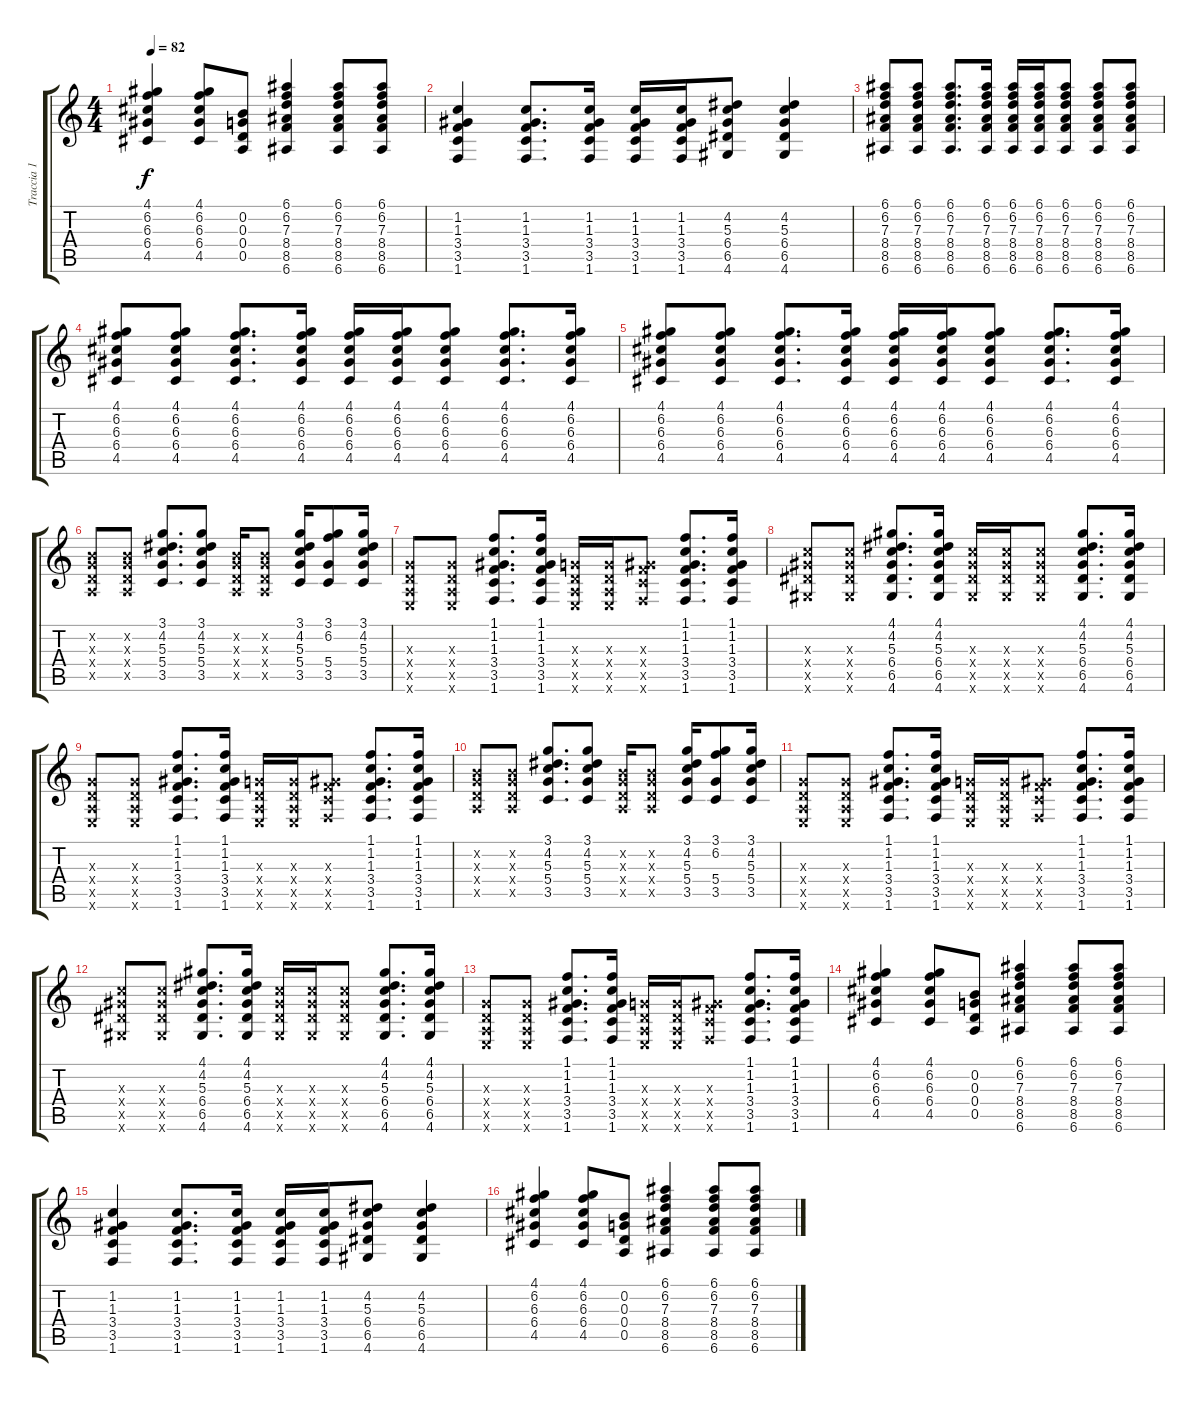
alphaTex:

\track ("Traccia 1" "Traccia 1") {instrument acousticguitarsteel}
\staff {score tabs}
\tuning (E4 B3 G3 D3 A2 E2) {hide}
\ts (4 4)
\tempo 82
\clef g2
\ks c
(4.1 6.2 6.3 6.4 4.5).4{dy f} (4.1 6.2 6.3 6.4 4.5).8 (0.2 0.3 0.4 0.5).8 (6.1 6.2 7.3 8.4 8.5 6.6).4 (6.1 6.2 7.3 8.4 8.5 6.6).8 (6.1 6.2 7.3 8.4 8.5 6.6).8 |
(1.2 1.3 3.4 3.5 1.6).4 (1.2 1.3 3.4 3.5 1.6).8{d} (1.2 1.3 3.4 3.5 1.6).16 (1.2 1.3 3.4 3.5 1.6).16 (1.2 1.3 3.4 3.5 1.6).16 (4.2 5.3 6.4 6.5 4.6).8 (4.2 5.3 6.4 6.5 4.6).4 |
(6.1 6.2 7.3 8.4 8.5 6.6).8 (6.1 6.2 7.3 8.4 8.5 6.6).8 (6.1 6.2 7.3 8.4 8.5 6.6).8{d} (6.1 6.2 7.3 8.4 8.5 6.6).16 (6.1 6.2 7.3 8.4 8.5 6.6).16 (6.1 6.2 7.3 8.4 8.5 6.6).16 (6.1 6.2 7.3 8.4 8.5 6.6).8 (6.1 6.2 7.3 8.4 8.5 6.6).8 (6.1 6.2 7.3 8.4 8.5 6.6).8 |
(4.1 6.2 6.3 6.4 4.5).8 (4.1 6.2 6.3 6.4 4.5).8 (4.1 6.2 6.3 6.4 4.5).8{d} (4.1 6.2 6.3 6.4 4.5).16 (4.1 6.2 6.3 6.4 4.5).16 (4.1 6.2 6.3 6.4 4.5).16 (4.1 6.2 6.3 6.4 4.5).8 (4.1 6.2 6.3 6.4 4.5).8{d} (4.1 6.2 6.3 6.4 4.5).16 |
(4.1 6.2 6.3 6.4 4.5).8 (4.1 6.2 6.3 6.4 4.5).8 (4.1 6.2 6.3 6.4 4.5).8{d} (4.1 6.2 6.3 6.4 4.5).16 (4.1 6.2 6.3 6.4 4.5).16 (4.1 6.2 6.3 6.4 4.5).16 (4.1 6.2 6.3 6.4 4.5).8 (4.1 6.2 6.3 6.4 4.5).8{d} (4.1 6.2 6.3 6.4 4.5).16 |
(0.2{x} 0.3{x} 0.4{x} 0.5{x}).8 (0.2{x} 0.3{x} 0.4{x} 0.5{x}).8 (3.1 4.2 5.3 5.4 3.5).8{d} (3.1 4.2 5.3 5.4 3.5).8 (0.2{x} 0.3{x} 0.4{x} 0.5{x}).16 (0.2{x} 0.3{x} 0.4{x} 0.5{x}).8 (3.1 4.2 5.3 5.4 3.5).16 (3.1 6.2 5.4 3.5).8 (3.1 4.2 5.3 5.4 3.5).16 |
(0.3{x} 0.4{x} 0.5{x} 0.6{x}).8 (0.3{x} 0.4{x} 0.5{x} 0.6{x}).8 (1.1 1.2 1.3 3.4 3.5 1.6).8{d} (1.1 1.2 1.3 3.4 3.5 1.6).16 (0.3{x} 0.4{x} 0.5{x} 0.6{x}).16 (0.3{x} 0.4{x} 0.5{x} 0.6{x}).16 (1.3{x} 3.4{x} 3.5{x} 1.6{x}).8 (1.1 1.2 1.3 3.4 3.5 1.6).8{d} (1.1 1.2 1.3 3.4 3.5 1.6).16 |
(5.3{x} 6.4{x} 6.5{x} 4.6{x}).8 (5.3{x} 6.4{x} 6.5{x} 4.6{x}).8 (4.1 4.2 5.3 6.4 6.5 4.6).8{d} (4.1 4.2 5.3 6.4 6.5 4.6).16 (5.3{x} 6.4{x} 6.5{x} 4.6{x}).16 (5.3{x} 6.4{x} 6.5{x} 4.6{x}).16 (5.3{x} 6.4{x} 6.5{x} 4.6{x}).8 (4.1 4.2 5.3 6.4 6.5 4.6).8{d} (4.1 4.2 5.3 6.4 6.5 4.6).16 |
(0.3{x} 0.4{x} 0.5{x} 0.6{x}).8 (0.3{x} 0.4{x} 0.5{x} 0.6{x}).8 (1.1 1.2 1.3 3.4 3.5 1.6).8{d} (1.1 1.2 1.3 3.4 3.5 1.6).16 (0.3{x} 0.4{x} 0.5{x} 0.6{x}).16 (0.3{x} 0.4{x} 0.5{x} 0.6{x}).16 (1.3{x} 3.4{x} 3.5{x} 1.6{x}).8 (1.1 1.2 1.3 3.4 3.5 1.6).8{d} (1.1 1.2 1.3 3.4 3.5 1.6).16 |
(0.2{x} 0.3{x} 0.4{x} 0.5{x}).8 (0.2{x} 0.3{x} 0.4{x} 0.5{x}).8 (3.1 4.2 5.3 5.4 3.5).8{d} (3.1 4.2 5.3 5.4 3.5).8 (0.2{x} 0.3{x} 0.4{x} 0.5{x}).16 (0.2{x} 0.3{x} 0.4{x} 0.5{x}).8 (3.1 4.2 5.3 5.4 3.5).16 (3.1 6.2 5.4 3.5).8 (3.1 4.2 5.3 5.4 3.5).16 |
(0.3{x} 0.4{x} 0.5{x} 0.6{x}).8 (0.3{x} 0.4{x} 0.5{x} 0.6{x}).8 (1.1 1.2 1.3 3.4 3.5 1.6).8{d} (1.1 1.2 1.3 3.4 3.5 1.6).16 (0.3{x} 0.4{x} 0.5{x} 0.6{x}).16 (0.3{x} 0.4{x} 0.5{x} 0.6{x}).16 (1.3{x} 3.4{x} 3.5{x} 1.6{x}).8 (1.1 1.2 1.3 3.4 3.5 1.6).8{d} (1.1 1.2 1.3 3.4 3.5 1.6).16 |
(5.3{x} 6.4{x} 6.5{x} 4.6{x}).8 (5.3{x} 6.4{x} 6.5{x} 4.6{x}).8 (4.1 4.2 5.3 6.4 6.5 4.6).8{d} (4.1 4.2 5.3 6.4 6.5 4.6).16 (5.3{x} 6.4{x} 6.5{x} 4.6{x}).16 (5.3{x} 6.4{x} 6.5{x} 4.6{x}).16 (5.3{x} 6.4{x} 6.5{x} 4.6{x}).8 (4.1 4.2 5.3 6.4 6.5 4.6).8{d} (4.1 4.2 5.3 6.4 6.5 4.6).16 |
(0.3{x} 0.4{x} 0.5{x} 0.6{x}).8 (0.3{x} 0.4{x} 0.5{x} 0.6{x}).8 (1.1 1.2 1.3 3.4 3.5 1.6).8{d} (1.1 1.2 1.3 3.4 3.5 1.6).16 (0.3{x} 0.4{x} 0.5{x} 0.6{x}).16 (0.3{x} 0.4{x} 0.5{x} 0.6{x}).16 (1.3{x} 3.4{x} 3.5{x} 1.6{x}).8 (1.1 1.2 1.3 3.4 3.5 1.6).8{d} (1.1 1.2 1.3 3.4 3.5 1.6).16 |
(4.1 6.2 6.3 6.4 4.5).4 (4.1 6.2 6.3 6.4 4.5).8 (0.2 0.3 0.4 0.5).8 (6.1 6.2 7.3 8.4 8.5 6.6).4 (6.1 6.2 7.3 8.4 8.5 6.6).8 (6.1 6.2 7.3 8.4 8.5 6.6).8 |
(1.2 1.3 3.4 3.5 1.6).4 (1.2 1.3 3.4 3.5 1.6).8{d} (1.2 1.3 3.4 3.5 1.6).16 (1.2 1.3 3.4 3.5 1.6).16 (1.2 1.3 3.4 3.5 1.6).16 (4.2 5.3 6.4 6.5 4.6).8 (4.2 5.3 6.4 6.5 4.6).4 |
(4.1 6.2 6.3 6.4 4.5).4 (4.1 6.2 6.3 6.4 4.5).8 (0.2 0.3 0.4 0.5).8 (6.1 6.2 7.3 8.4 8.5 6.6).4 (6.1 6.2 7.3 8.4 8.5 6.6).8 (6.1 6.2 7.3 8.4 8.5 6.6).8
